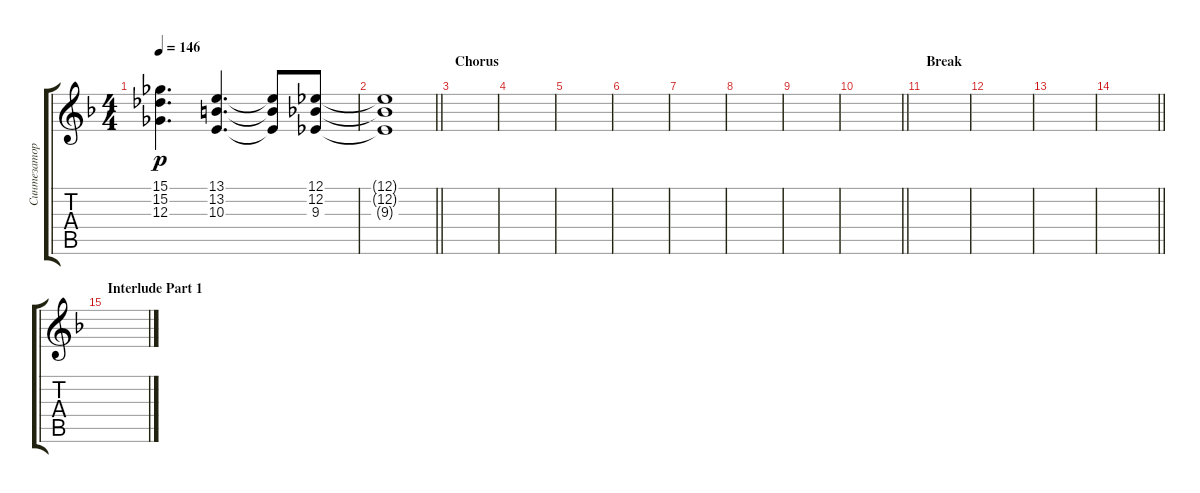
\track ("Синтезатор" "Синтезатор") {instrument drawbarorgan}
\staff {score tabs}
\tuning (Eb4 Bb3 Gb3 Db3 Ab2 Eb2) {hide}
\ts (4 4)
\tempo 146
\clef g2
\ks dminor
(15.1{t} 15.2{t} 12.3{t}).4{d dy p} (13.1 13.2 10.3).4{d} (13.1{t} 13.2{t} 10.3{t}).8 (12.1 12.2 9.3).8 |
\barLineRight lightlight
(12.1{t} 12.2{t} 9.3{t}).1 |
\section ("" "Chorus")
|
|
|
|
|
|
|
\barLineRight lightlight
|
\section ("" "Break")
|
|
|
\barLineRight lightlight
|
\section ("" "Interlude Part 1")
